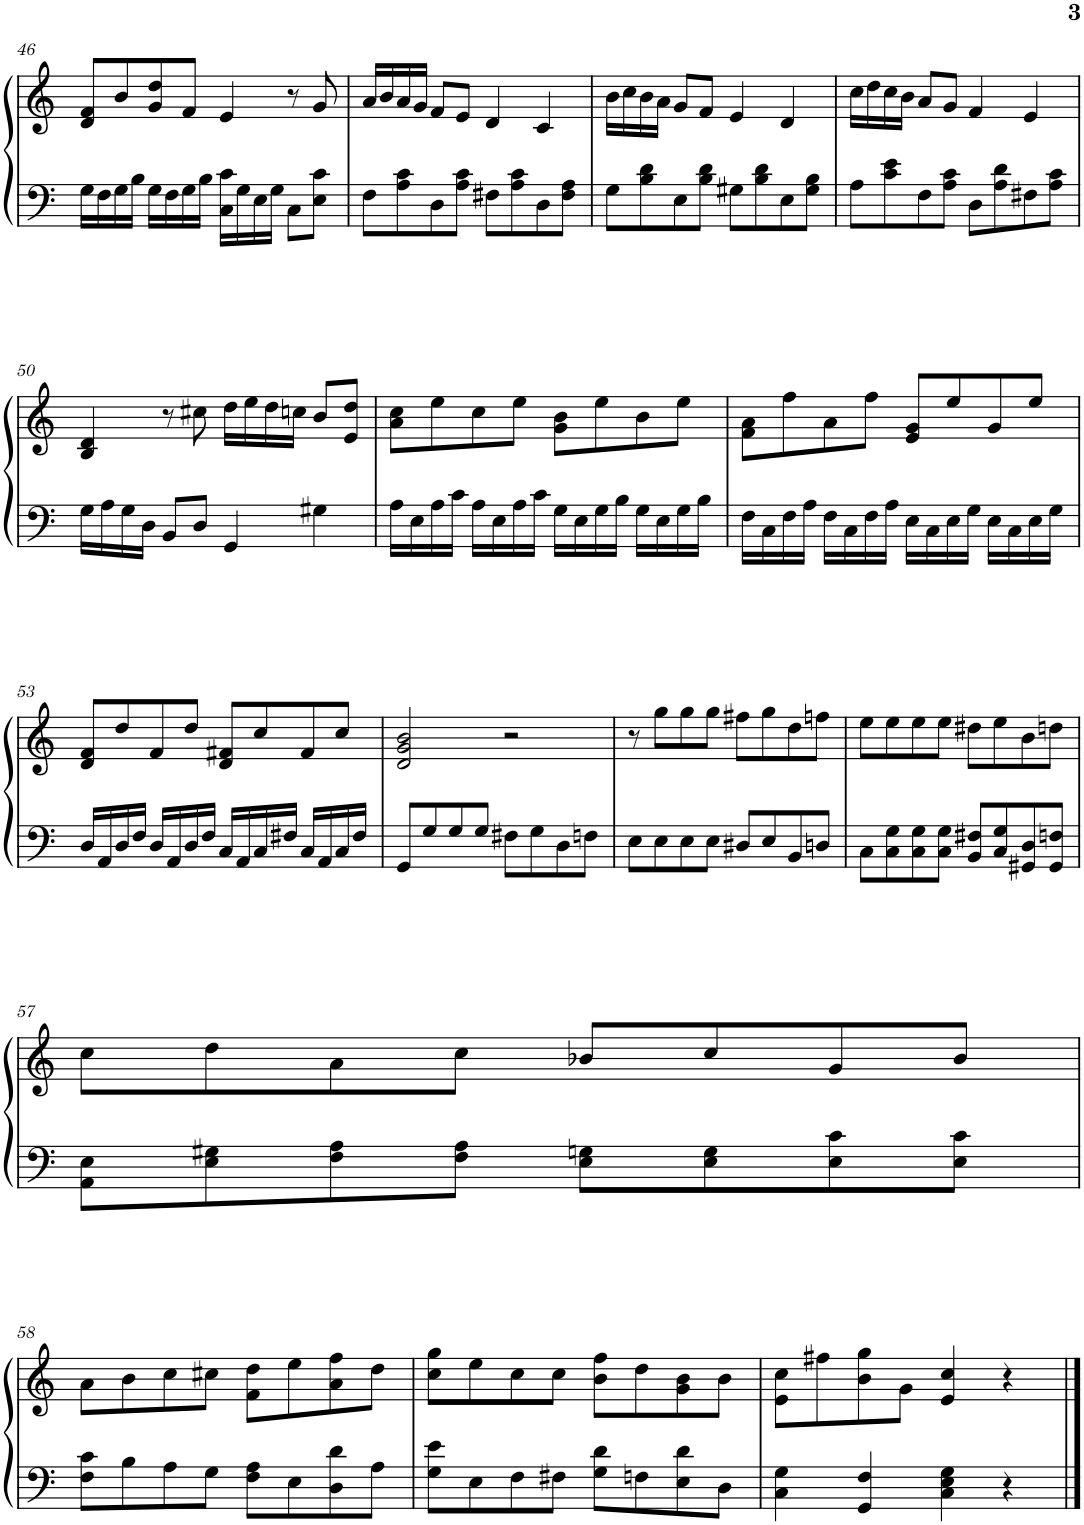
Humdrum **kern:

**kern	**kern
*part1	*part1
*staff2	*staff1
*I"Piano	*
*I'Pno.	*
!!LO:PB:g=z
*clefF4	*clefG2
*k[]	*k[]
*M4/4	*M4/4
=46	=46
16G\LL	8d/ 8f/L
16F\	.
16G\	8b/
16B\JJ	.
16G\LL	8g/ 8dd/
16F\	.
16G\	8f/J
16B\JJ	.
16C\ 16c\LL	4e/
16G\	.
16E\	.
16G\JJ	.
8C\L	8r
8E\ 8c\J	8g/
=47	=47
8F\L	16a/LL
.	16b/
8A\ 8c\	16a/
.	16g/JJ
8D\	8f/L
8A\ 8c\J	8e/J
8F#X\L	4d/
8A\ 8c\	.
8D\	4c/
8F#\ 8A\J	.
=48	=48
8G\L	16b\LL
.	16cc\
8B\ 8d\	16b\
.	16a\JJ
8E\	8g/L
8B\ 8d\J	8f/J
8G#X\L	4e/
8B\ 8d\	.
8E\	4d/
8G#\ 8B\J	.
=49	=49
8A\L	16cc\LL
.	16dd\
8c\ 8e\	16cc\
.	16b\JJ
8F\	8a/L
8A\ 8c\J	8g/J
8D\L	4f/
8A\ 8d\	.
8F#X\	4e/
8A\ 8c\J	.
!!LO:LB:g=z
=50	=50
16G\LL	4B/ 4d/
16A\	.
16G\	.
16D\JJ	.
8BB/L	8r
8D/J	8cc#X\
4GG/	16dd\LL
.	16ee\
.	16dd\
.	16ccn\JJ
4G#X\	8b/L
.	8e/ 8dd/J
=51	=51
16A\LL	8a\ 8cc\L
16E\	.
16A\	8ee\
16c\JJ	.
16A\LL	8cc\
16E\	.
16A\	8ee\J
16c\JJ	.
16G\LL	8g\ 8b\L
16E\	.
16G\	8ee\
16B\JJ	.
16G\LL	8b\
16E\	.
16G\	8ee\J
16B\JJ	.
=52	=52
16F\LL	8f\ 8a\L
16C\	.
16F\	8ff\
16A\JJ	.
16F\LL	8a\
16C\	.
16F\	8ff\J
16A\JJ	.
16E\LL	8e/ 8g/L
16C\	.
16E\	8ee/
16G\JJ	.
16E\LL	8g/
16C\	.
16E\	8ee/J
16G\JJ	.
!!LO:LB:g=z
=53	=53
16D/LL	8d/ 8f/L
16AA/	.
16D/	8dd/
16F/JJ	.
16D/LL	8f/
16AA/	.
16D/	8dd/J
16F/JJ	.
16C/LL	8d/ 8f#X/L
16AA/	.
16C/	8cc/
16F#X/JJ	.
16C/LL	8f#/
16AA/	.
16C/	8cc/J
16F#/JJ	.
=54	=54
8GG/L	2d/ 2g/ 2b/
8G/	.
8G/	.
8G/J	.
8F#X\L	2r
8G\	.
8D\	.
8Fn\J	.
=55	=55
8E\L	8r
8E\	8gg\L
8E\	8gg\
8E\J	8gg\J
8D#X/L	8ff#X\L
8E/	8gg\
8BB/	8dd\
8Dn/J	8ffn\J
=56	=56
8C\L	8ee\L
8C\ 8G\	8ee\
8C\ 8G\	8ee\
8C\ 8G\J	8ee\J
8BB/ 8F#X/L	8dd#X\L
8C/ 8G/	8ee\
8GG#X/ 8D/	8b\
8GG#/ 8Fn/J	8ddn\J
!!LO:LB:g=z
=57	=57
8AA\ 8E\L	8cc\L
8E\ 8G#X\	8dd\
8F\ 8A\	8a\
8F\ 8A\J	8cc\J
8E\ 8Gn\L	8b-X/L
8E\ 8G\	8cc/
8E\ 8c\	8g/
8E\ 8c\J	8b-/J
!!LO:LB:g=z
=58	=58
8F\ 8c\L	8a\L
8B\	8b\
8A\	8cc\
8G\J	8cc#X\J
8F\ 8A\L	8f\ 8dd\L
8E\	8ee\
8D\ 8d\	8a\ 8ff\
8A\J	8dd\J
=59	=59
8G\ 8e\L	8cc\ 8gg\L
8E\	8ee\
8F\	8cc\
8F#X\J	8cc\J
8G\ 8d\L	8b\ 8ff\L
8Fn\	8dd\
8E\ 8d\	8g\ 8b\
8D\J	8b\J
=60	=60
4C\ 4G\	8e\ 8cc\L
.	8ff#X\
4GG/ 4F/	8b\ 8gg\
.	8g\J
4C\ 4E\ 4G\	4e/ 4cc/
4r	4r
==	==
*-	*-
